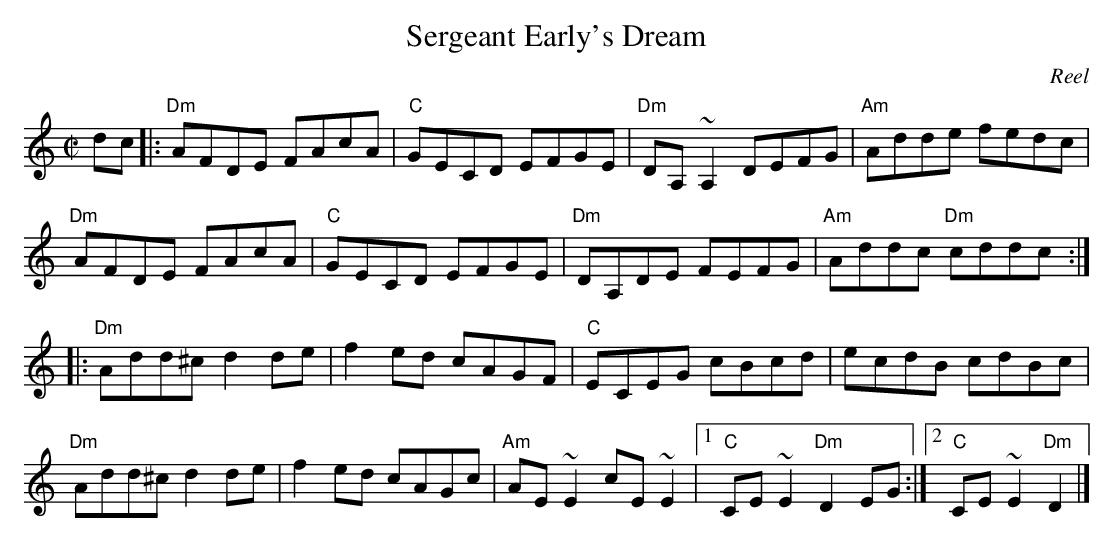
X:1
T:Sergeant Early's Dream
M:C|
L:1/8
C:Reel
K:Ddor
dc |: "Dm"AFDE FAcA | "C"GECD EFGE | "Dm"DA, ~A,2 DEFG | "Am"Adde fedc|
"Dm"AFDE FAcA | "C"GECD EFGE | "Dm"DA,DE FEFG |"Am" Addc "Dm"cddc :|
|:"Dm"Add^c d2de | f2ed cAGF | "C"ECEG cBcd | ecdB cdBc |
"Dm"Add^c d2de | f2ed cAGc | "Am"AE~E2 cE~E2 |1 "C" CE~E2 "Dm"D2EG :|2 "C" CE~E2"Dm"D2 |]
